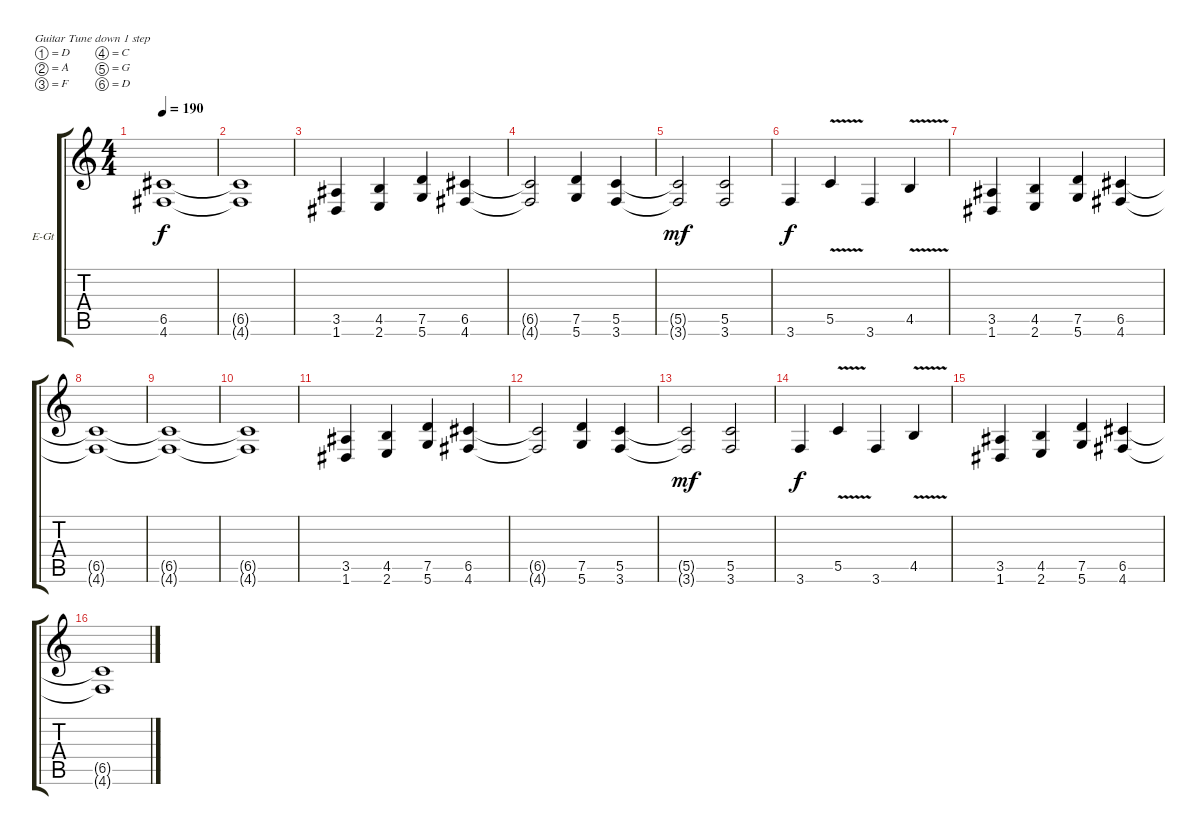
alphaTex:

\bracketExtendMode groupsimilarinstruments
\firstSystemTrackNameOrientation horizontal
\otherSystemsTrackNameOrientation horizontal
\track ("Guitar I" "E-Gt") {instrument distortionguitar}
\staff {score tabs}
\tuning (D4 A3 F3 C3 G2 D2)
\ts (4 4)
\tempo 190
\clef g2
\ks c
(6.5{t} 4.6{t}).1{dy f} |
(6.5{t} 4.6{t}).1 |
(3.5 1.6).4 (4.5 2.6).4 (7.5 5.6).4 (6.5 4.6).4 |
(6.5{t} 4.6{t}).2 (7.5 5.6).4 (5.5 3.6).4 |
(5.5{t} 3.6{t}).2{dy mf} (5.5 3.6).2 |
3.6.4{dy f} 5.5{v}.4 3.6.4 4.5{v}.4 |
(3.5 1.6).4 (4.5 2.6).4 (7.5 5.6).4 (6.5 4.6).4 |
(6.5{t} 4.6{t}).1 |
(6.5{t} 4.6{t}).1 |
(6.5{t} 4.6{t}).1 |
(3.5 1.6).4 (4.5 2.6).4 (7.5 5.6).4 (6.5 4.6).4 |
(6.5{t} 4.6{t}).2 (7.5 5.6).4 (5.5 3.6).4 |
(5.5{t} 3.6{t}).2{dy mf} (5.5 3.6).2 |
3.6.4{dy f} 5.5{v}.4 3.6.4 4.5{v}.4 |
(3.5 1.6).4 (4.5 2.6).4 (7.5 5.6).4 (6.5 4.6).4 |
(6.5{t} 4.6{t}).1
